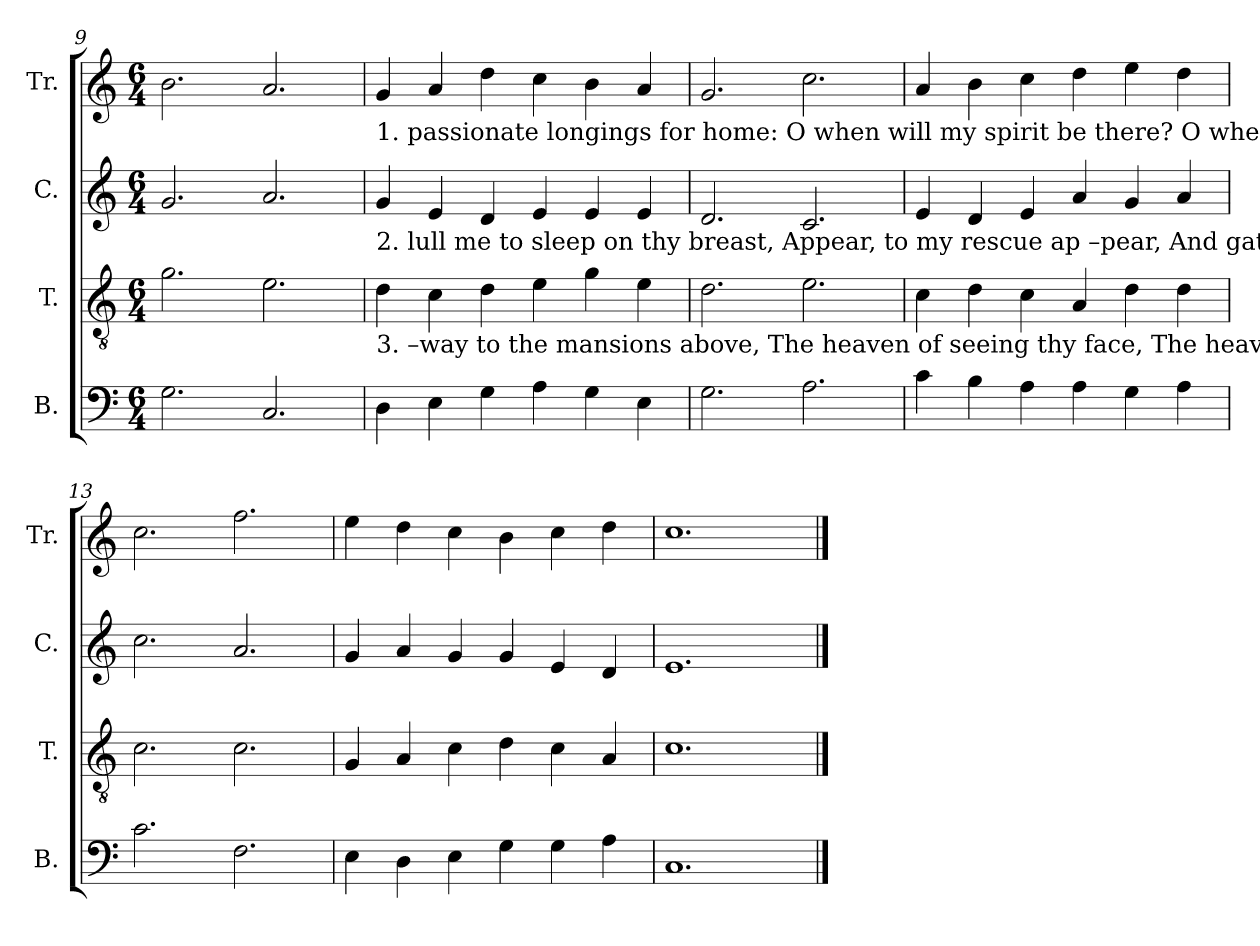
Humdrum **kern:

**kern	**kern	**kern	**kern
*part4	*part3	*part2	*part1
*staff4	*staff3	*staff2	*staff1
*I"B.	*I"T.	*I"C.	*I"Tr.
*I'B.	*I'T.	*I'C.	*I'Tr.
*clefF4	*clefGv2	*clefG2	*clefG2
*k[]	*k[]	*k[]	*k[]
*M6/4	*M6/4	*M6/4	*M6/4
=9	=9	=9	=9
2.G\	2.g\	2.g/	2.b\
2.C/	2.e\	2.a/	2.a/
!!LO:LB:g=z
=10	=10	=10	=10
!	!	!	!LO:TX:b:t=1. passionate longings for home&colon; O when will my spirit be there?   O  when will  the messenger  come?
!	!	!LO:TX:b:t=2. lull me to sleep on thy breast,  Appear, to my rescue ap –pear,   And    gather  me  in – to  thy  rest.	!
!	!LO:TX:b:t=3. –way to the mansions above,  The heaven of seeing thy  face,  The   heaven  of  feeling  thy  love.	!	!
4D\	4d\	4g/	4g/
4E\	4c\	4e/	4a/
4G\	4d\	4d/	4dd\
4A\	4e\	4e/	4cc\
4G\	4g\	4e/	4b\
4E\	4e\	4e/	4a/
=11	=11	=11	=11
2.G\	2.d\	2.d/	2.g/
2.A\	2.e\	2.c/	2.cc\
=12	=12	=12	=12
4c\	4c\	4e/	4a/
4B\	4d\	4d/	4b\
4A\	4c\	4e/	4cc\
4A\	4A/	4a/	4dd\
4G\	4d\	4g/	4ee\
4A\	4d\	4a/	4dd\
=13	=13	=13	=13
2.c\	2.c\	2.cc\	2.cc\
2.F\	2.c\	2.a/	2.ff\
=14	=14	=14	=14
4E\	4G/	4g/	4ee\
4D\	4A/	4a/	4dd\
4E\	4c\	4g/	4cc\
4G\	4d\	4g/	4b\
4G\	4c\	4e/	4cc\
4A\	4A/	4d/	4dd\
=15	=15	=15	=15
1.C	1.c	1.e	1.cc
==	==	==	==
*-	*-	*-	*-
